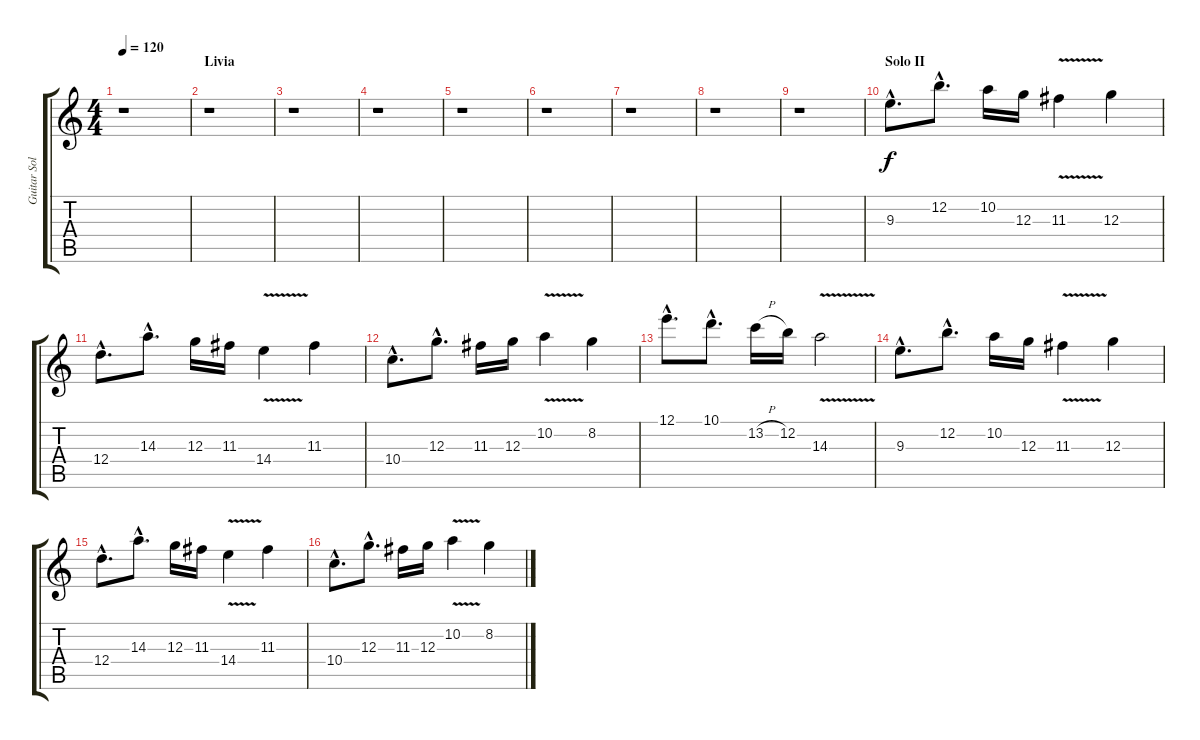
\track ("Guitar Solos" "Guitar Sol") {instrument distortionguitar}
\staff {score tabs}
\tuning (E4 B3 G3 D3 A2 E2) {hide}
\ts (4 4)
\tempo 120
\clef g2
\ks c
r.1{dy f} |
\section ("" "Livia")
r.1 |
r.1 |
r.1 |
r.1 |
r.1 |
r.1 |
r.1 |
r.1 |
\section ("" "Solo II")
9.3{hac}.8{d instrument overdrivenguitar} 12.2{hac}.8{d} 10.2.16 12.3.16 11.3{v}.4 12.3.4 |
12.4{hac}.8{d} 14.3{hac}.8{d} 12.3.16 11.3.16 14.4{v}.4 11.3.4 |
10.4{hac}.8{d} 12.3{hac}.8{d} 11.3.16 12.3.16 10.2{v}.4 8.2.4 |
12.1{hac}.8{d} 10.1{hac}.8{d} 13.2{h}.16 12.2.16 14.3{v}.2 |
9.3{hac}.8{d} 12.2{hac}.8{d} 10.2.16 12.3.16 11.3{v}.4 12.3.4 |
12.4{hac}.8{d} 14.3{hac}.8{d} 12.3.16 11.3.16 14.4{v}.4 11.3.4 |
10.4{hac}.8{d} 12.3{hac}.8{d} 11.3.16 12.3.16 10.2{v}.4 8.2.4
